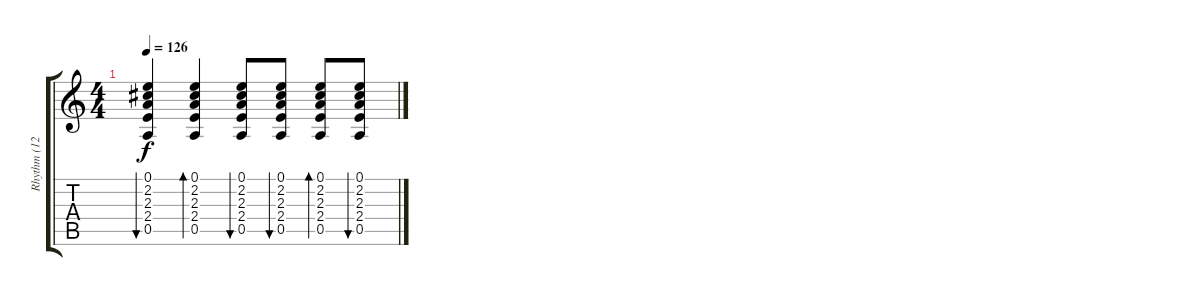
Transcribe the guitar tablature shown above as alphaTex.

\track ("Rhythm (12-str. acous.)" "Rhythm (12") {instrument acousticguitarsteel}
\staff {score tabs}
\tuning (E4 B3 G3 D3 A2 E2) {hide}
\ts (4 4)
\tempo 126
\clef g2
\ks c
(0.1 2.2 2.3 2.4 0.5).4{bu 30 dy f} (0.1 2.2 2.3 2.4 0.5).4{bd 60} (0.1 2.2 2.3 2.4 0.5).8{bu 30} (0.1 2.2 2.3 2.4 0.5).8{bu 30} (0.1 2.2 2.3 2.4 0.5).8{bd 30} (0.1 2.2 2.3 2.4 0.5).8{bu 30}
